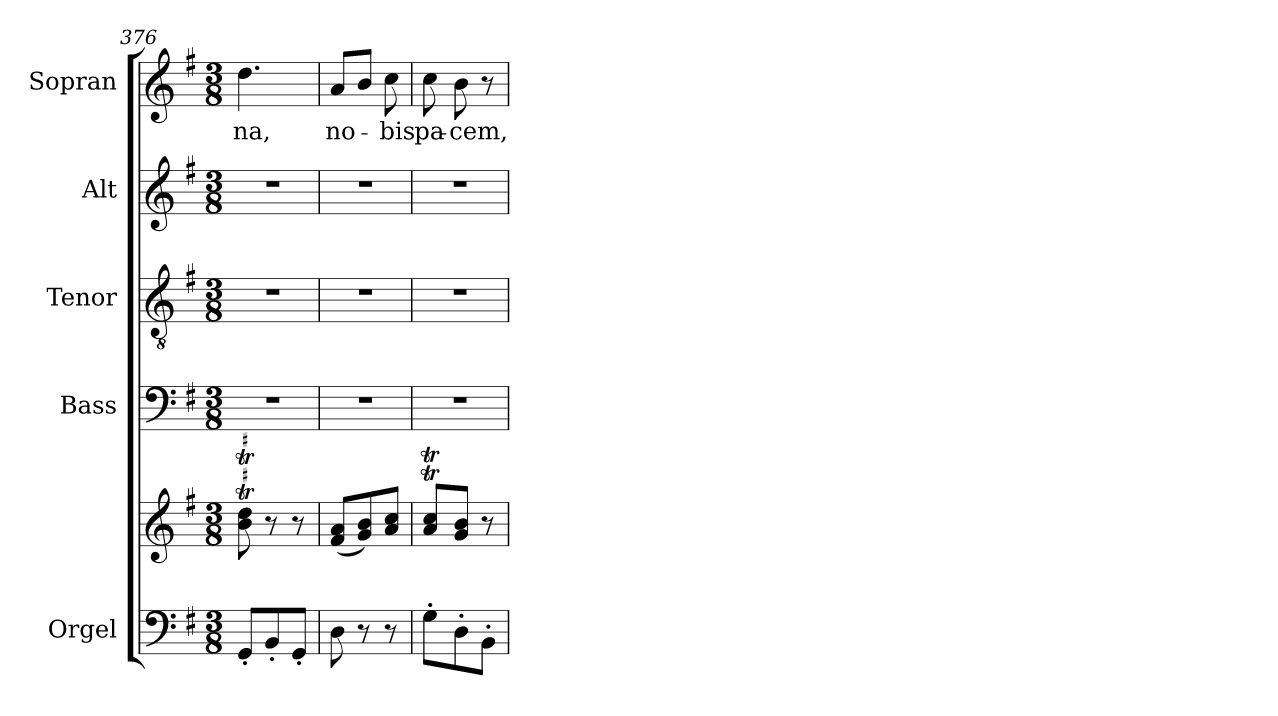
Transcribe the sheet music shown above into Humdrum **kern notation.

**kern	**kern	**kern	**kern	**kern	**kern	**text
*part5	*part5	*part4	*part3	*part2	*part1	*part1
*staff6	*staff5	*staff4	*staff3	*staff2	*staff1	*staff1
*I"Orgel	*	*I"Bass	*I"Tenor	*I"Alt	*I"Sopran	*
*I'Org.	*	*I'B.	*I'T.	*I'A.	*I'S.	*
*clefF4	*clefG2	*clefF4	*clefGv2	*clefG2	*clefG2	*
*k[f#]	*k[f#]	*k[f#]	*k[f#]	*k[f#]	*k[f#]	*
*G:	*G:	*G:	*G:	*G:	*G:	*
*M3/8	*M3/8	*M3/8	*M3/8	*M3/8	*M3/8	*
=376	=376	=376	=376	=376	=376	=376
!	!	!	!	!	!	!LO:LY:b
8GG'</L	8b\T 8dd\T	4.r	4.r	4.r	4.dd\	-na,
8BB'</	8r	.	.	.	.	.
8GG'</J	8r	.	.	.	.	.
=377	=377	=377	=377	=377	=377	=377
!	!	!	!	!	!	!LO:LY:b
8D\	(<8f#/ 8a/L	4.r	4.r	4.r	8a/L	no-
8r	8g/ 8b/)	.	.	.	8b/J	.
!	!	!	!	!	!	!LO:LY:b
8r	8a/ 8cc/J	.	.	.	8cc\	-bis
=378	=378	=378	=378	=378	=378	=378
!	!	!	!	!	!	!LO:LY:b
8G'>\L	8a/T 8cc/TL	4.r	4.r	4.r	8cc\	pa-
!	!	!	!	!	!	!LO:LY:b
8D'>\	8g/ 8b/J	.	.	.	8b\	-cem,
8BB'>\J	8r	.	.	.	8r	.
=	=	=	=	=	=	=
*-	*-	*-	*-	*-	*-	*-
